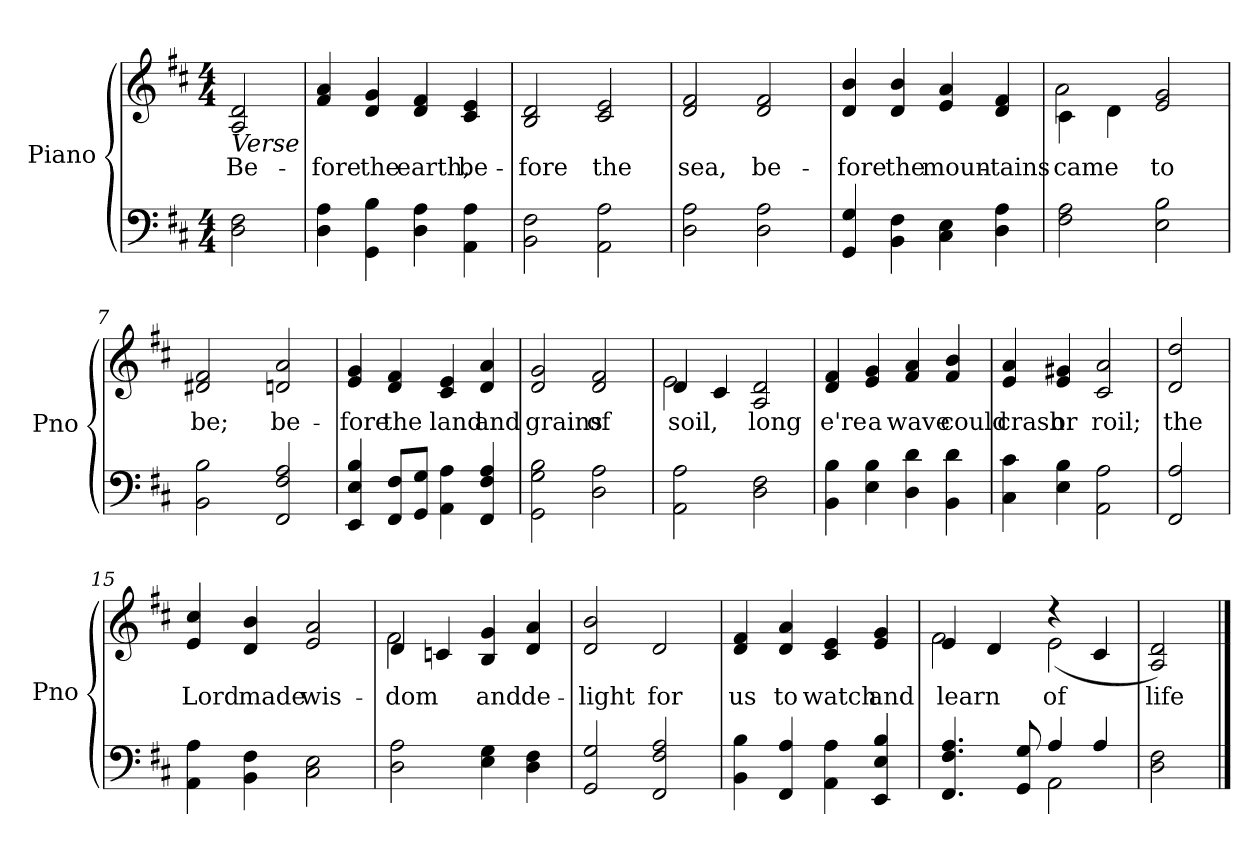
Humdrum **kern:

**kern	**kern	**text
*part2	*part1	*part1
*staff2	*staff1	*staff1
*I"Piano	*I"Piano	*
*I'Pno	*I'Pno	*
*clefF4	*clefG2	*
*k[f#c#]	*k[f#c#]	*
*M4/4	*M4/4	*
=1	=1	=1
!	!LO:TX:b:i:t=Verse	!
!	!	!LO:LY:b
2D\ 2F#\	2A/ 2d/	Be-
=2	=2	=2
!	!	!LO:LY:b
4D\ 4A\	4f#/ 4a/	-fore
!	!	!LO:LY:b
4GG\ 4B\	4d/ 4g/	the
!	!	!LO:LY:b
4D\ 4A\	4d/ 4f#/	earth,
!	!	!LO:LY:b
4AA\ 4A\	4c#/ 4e/	be-
=3	=3	=3
!	!	!LO:LY:b
2BB\ 2F#\	2B/ 2d/	-fore
!	!	!LO:LY:b
2AA\ 2A\	2c#/ 2e/	the
=4	=4	=4
!	!	!LO:LY:b
2D\ 2A\	2d/ 2f#/	sea,
!	!	!LO:LY:b
2D\ 2A\	2d/ 2f#/	be-
=5	=5	=5
!	!	!LO:LY:b
4GG/ 4G/	4d/ 4b/	-fore
!	!	!LO:LY:b
4BB\ 4F#\	4d/ 4b/	the
!	!	!LO:LY:b
4C#\ 4E\	4e/ 4a/	moun-
!	!	!LO:LY:b
4D\ 4A\	4d/ 4f#/	-tains
=6	=6	=6
!	!	!LO:LY:b
*	*^	*
2F#\ 2A\	4c#\	2a\	came
.	4d\	.	.
!	!	!	!LO:LY:b
2E\ 2B\	2e/ 2g/	2ryy	to
=7	=7	=7	=7
!	!	!	!LO:LY:b
*	*v	*v	*
2BB\ 2B\	2d#X/ 2f#/	be;
!!LO:LB:g=z
=8-	=8-	=8-
!	!	!LO:LY:b
2FF#/ 2F#/ 2A/	2d/ 2a/	be-
=9	=9	=9
!	!	!LO:LY:b
4EE/ 4E/ 4B/	4e/ 4g/	-fore
!	!	!LO:LY:b
8FF#/ 8F#/L	4d/ 4f#/	the
8GG/ 8G/J	.	.
!	!	!LO:LY:b
4AA\ 4A\	4c#/ 4e/	land
!	!	!LO:LY:b
4FF#/ 4F#/ 4A/	4d/ 4a/	and
=10	=10	=10
!	!	!LO:LY:b
2GG\ 2G\ 2B\	2d/ 2g/	grains
!	!	!LO:LY:b
2D\ 2A\	2d/ 2f#/	of
=11	=11	=11
!	!	!LO:LY:b
*	*^	*
2AA\ 2A\	4d/	2e\	soil,
.	4c#/	.	.
!	!	!	!LO:LY:b
2D\ 2F#\	2A/ 2d/	2ryy	long
=12	=12	=12	=12
!	!	!	!LO:LY:b
*	*v	*v	*
4BB\ 4B\	4d/ 4f#/	e're
!	!	!LO:LY:b
4E\ 4B\	4e/ 4g/	a
!	!	!LO:LY:b
4D\ 4d\	4f#/ 4a/	wave
!	!	!LO:LY:b
4BB\ 4d\	4f#/ 4b/	could
=13	=13	=13
!	!	!LO:LY:b
4C#\ 4c#\	4e/ 4a/	crash
!	!	!LO:LY:b
4E\ 4B\	4e/ 4g#X/	or
!	!	!LO:LY:b
2AA\ 2A\	2c#/ 2a/	roil;
!!LO:LB:g=z
=14	=14	=14
!	!	!LO:LY:b
2FF#/ 2A/	2d/ 2dd/	the
=15	=15	=15
!	!	!LO:LY:b
4AA\ 4A\	4e/ 4cc#/	Lord
!	!	!LO:LY:b
4BB\ 4F#\	4d/ 4b/	made
!	!	!LO:LY:b
2C#\ 2E\	2e/ 2a/	wis-
=16	=16	=16
!	!	!LO:LY:b
*	*^	*
2D\ 2A\	4d/	2f#\	-dom
.	4cn/	.	.
!	!	!	!LO:LY:b
4E\ 4G\	4B/ 4g/	2ryy	and
!	!	!	!LO:LY:b
4D\ 4F#\	4d/ 4a/	.	de-
*	*v	*v	*
=17	=17	=17
!	!	!LO:LY:b
2GG/ 2G/	2d/ 2b/	-light
!	!	!LO:LY:b
2FF#/ 2F#/ 2A/	2d/	for
=18	=18	=18
!	!	!LO:LY:b
4BB\ 4B\	4d/ 4f#/	us
!	!	!LO:LY:b
4FF#/ 4A/	4d/ 4a/	to
!	!	!LO:LY:b
4AA\ 4A\	4c#/ 4e/	watch
!	!	!LO:LY:b
4EE/ 4E/ 4B/	4e/ 4g/	and
=19	=19	=19
*^	*	*
!	!	!	!LO:LY:b
*	*	*^	*
4.FF#/ 4.F#/ 4.A/	2ryy	4e/	2f#\	learn
.	.	4d/	.	.
8GG/ 8G/	.	.	.	.
!	!	!	!	!LO:LY:b
4A/	2AA\	4r	(2e\	of
4A/	.	4c#/	.	.
*v	*v	*	*	*
*	*v	*v	*
=20	=20	=20
!	!	!LO:LY:b
2D\ 2F#\	2A/ 2d/)	life
==	==	==
*-	*-	*-
